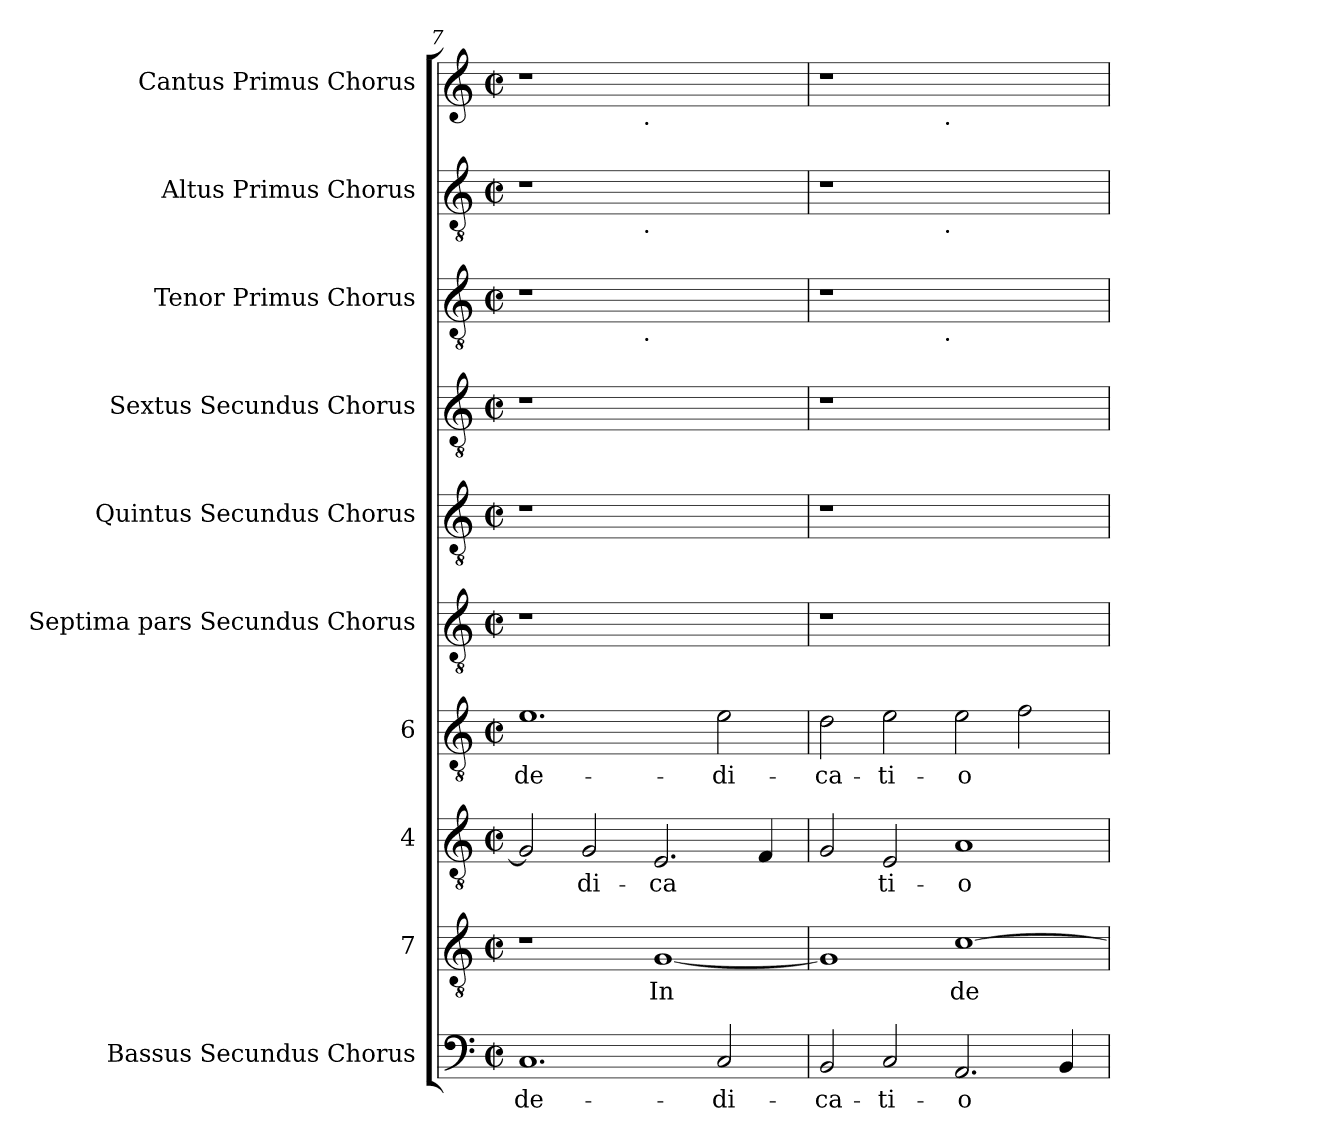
**kern	**text	**kern	**text	**kern	**text	**kern	**text	**kern	**kern	**kern	**kern	**kern	**kern
*part10	*part10	*part9	*part9	*part8	*part8	*part7	*part7	*part6	*part5	*part4	*part3	*part2	*part1
*staff10	*staff10	*staff9	*staff9	*staff8	*staff8	*staff7	*staff7	*staff6	*staff5	*staff4	*staff3	*staff2	*staff1
*I"Bassus  Secundus Chorus	*	*I"7	*	*I"4	*	*I"6	*	*I"Septima pars  Secundus Chorus	*I"Quintus  Secundus Chorus	*I"Sextus  Secundus Chorus	*I"Tenor  Primus Chorus	*I"Altus  Primus Chorus	*I"Cantus  Primus Chorus
*I'B	*	*	*	*	*	*	*	*	*	*	*I'T	*I'A	*I'C
*clefF4	*	*clefGv2	*	*clefGv2	*	*clefGv2	*	*clefGv2	*clefGv2	*clefGv2	*clefGv2	*clefGv2	*clefG2
*k[]	*	*k[]	*	*k[]	*	*k[]	*	*k[]	*k[]	*k[]	*k[]	*k[]	*k[]
*C:	*	*C:	*	*C:	*	*C:	*	*C:	*C:	*C:	*C:	*C:	*C:
*M2/2	*	*M2/2	*	*M2/2	*	*M2/2	*	*M2/2	*M2/2	*M2/2	*M2/2	*M2/2	*M2/2
*met(c|)	*	*met(c|)	*	*met(c|)	*	*met(c|)	*	*met(c|)	*met(c|)	*met(c|)	*met(c|)	*met(c|)	*met(c|)
=7	=7	=7	=7	=7	=7	=7	=7	=7	=7	=7	=7	=7	=7
!	!LO:LY:b:cj	!	!	!	!LO:LY:b:cj	!	!LO:LY:b:cj	!	!	!	!	!	!
*	*	*	*	*	*	*	*	*	*	*	*^	*^	*^
1.C	de-	1r	.	2G/]	--	1.e	de-	1r	1r	1r	1r	2ryy	1r	2ryy	1r	2ryy
!	!	!	!	!	!LO:LY:b:cj	!	!	!	!	!	!	!	!	!	!	!
.	.	.	.	2G/	-di-	.	.	.	.	.	.	4...ryy	.	4...ryy	.	4...ryy
!	!	!	!	!	!	!	!	!	!	!	!	!	!	!	!	!LO:TX:b:t=.
!	!	!	!	!	!	!	!	!	!	!	!	!	!	!LO:TX:b:t=.	!	!
!	!	!	!	!	!	!	!	!	!	!	!	!LO:TX:b:t=.	!	!	!	!
.	.	.	.	.	.	.	.	.	.	.	.	1ryy	.	1ryy	.	1ryy
!	!	!	!LO:LY:b:cj	!	!LO:LY:b:cj	!	!	!	!	!	!	!	!	!	!	!
.	.	[<1G	In	2.E/	-ca-	.	.	1ryy	1ryy	1ryy	1ryy	.	1ryy	.	1ryy	.
!	!LO:LY:b:cj	!	!	!	!	!	!LO:LY:b:cj	!	!	!	!	!	!	!	!	!
2C/	-di-	.	.	.	.	2e\	-di-	.	.	.	.	.	.	.	.	.
!	!	!	!	!	!LO:LY:b:cj	!	!	!	!	!	!	!	!	!	!	!
.	.	.	.	4F/	--	.	.	.	.	.	.	.	.	.	.	.
.	.	.	.	.	.	.	.	.	.	.	.	32ryy	.	32ryy	.	32ryy
=8	=8	=8	=8	=8	=8	=8	=8	=8	=8	=8	=8	=8	=8	=8	=8	=8
!	!LO:LY:b:cj	!	!LO:LY:b:cj	!	!LO:LY:b:cj	!	!LO:LY:b:cj	!	!	!	!	!	!	!	!	!
2BB/	-ca-	1G]	.	2G/	--	2d\	-ca-	1r	1r	1r	1r	2ryy	1r	2ryy	1r	2ryy
!	!LO:LY:b:cj	!	!	!	!LO:LY:b:cj	!	!LO:LY:b:cj	!	!	!	!	!	!	!	!	!
2C/	-ti-	.	.	2E/	-ti-	2e\	-ti-	.	.	.	.	4...ryy	.	4...ryy	.	4...ryy
!	!	!	!	!	!	!	!	!	!	!	!	!	!	!	!	!LO:TX:b:t=.
!	!	!	!	!	!	!	!	!	!	!	!	!	!	!LO:TX:b:t=.	!	!
!	!	!	!	!	!	!	!	!	!	!	!	!LO:TX:b:t=.	!	!	!	!
.	.	.	.	.	.	.	.	.	.	.	.	1ryy	.	1ryy	.	1ryy
!	!LO:LY:b:cj	!	!LO:LY:b:cj	!	!LO:LY:b:cj	!	!LO:LY:b:cj	!	!	!	!	!	!	!	!	!
2.AA/	-o-	[>1c	de-	1A	-o-	2e\	-o-	1ryy	1ryy	1ryy	1ryy	.	1ryy	.	1ryy	.
!	!	!	!	!	!	!	!LO:LY:b:cj	!	!	!	!	!	!	!	!	!
.	.	.	.	.	.	2f\	--	.	.	.	.	.	.	.	.	.
!	!LO:LY:b:cj	!	!	!	!	!	!	!	!	!	!	!	!	!	!	!
4BB/	--	.	.	.	.	.	.	.	.	.	.	.	.	.	.	.
.	.	.	.	.	.	.	.	.	.	.	.	32ryy	.	32ryy	.	32ryy
*	*	*	*	*	*	*	*	*	*	*	*v	*v	*	*	*v	*v
*	*	*	*	*	*	*	*	*	*	*	*	*v	*v	*
=	=	=	=	=	=	=	=	=	=	=	=	=	=
*-	*-	*-	*-	*-	*-	*-	*-	*-	*-	*-	*-	*-	*-
